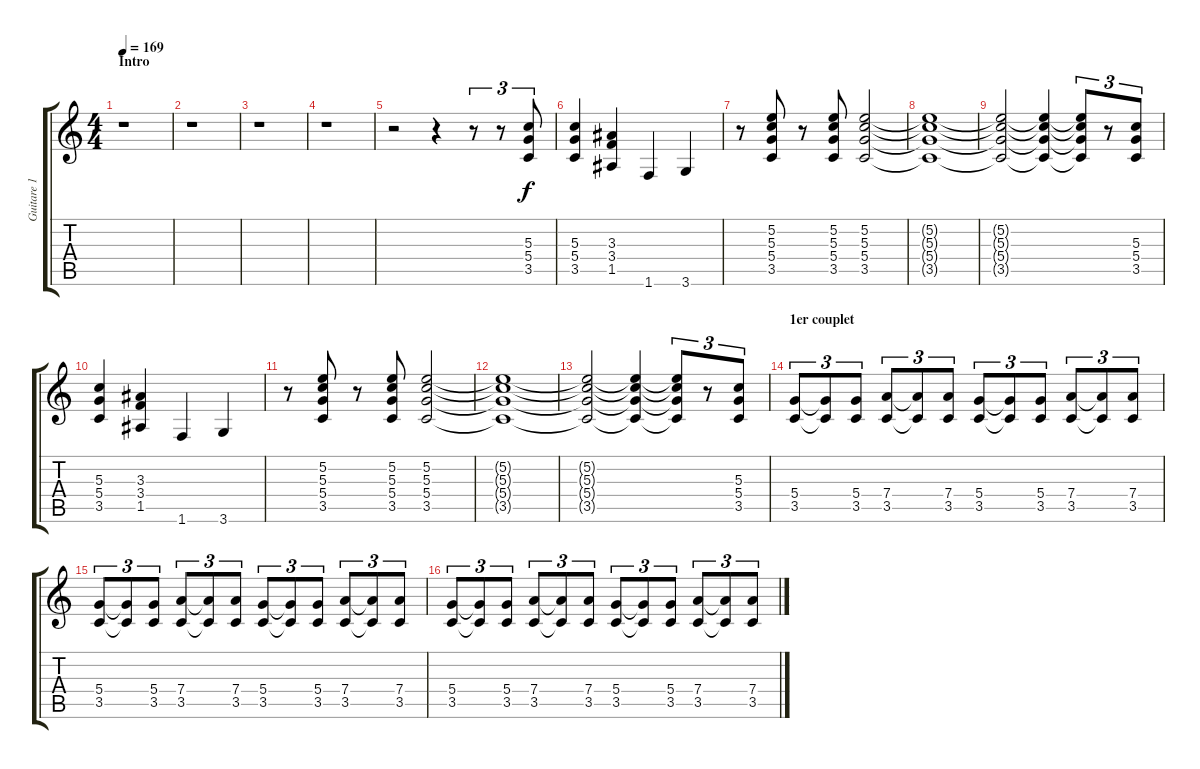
\track ("Guitare 1" "Guitare 1") {instrument distortionguitar}
\staff {score tabs}
\tuning (E4 B3 G3 D3 A2 E2) {hide}
\ts (4 4)
\section ("" "Intro")
\tempo 169
\clef g2
\ks c
r.1{dy f instrument distortionguitar} |
r.1 |
r.1 |
r.1 |
r.2 r.4 r.8{tu (3 2)} r.8{tu (3 2)} (5.3 5.4 3.5).8{tu (3 2)} |
(5.3 5.4 3.5).4 (3.3 3.4 1.5).4 1.6.4 3.6.4 |
r.8 (5.2 5.3 5.4 3.5).8 r.8 (5.2 5.3 5.4 3.5).8 (5.2 5.3 5.4 3.5).2 |
(5.2{t} 5.3{t} 5.4{t} 3.5{t}).1 |
(5.2{t} 5.3{t} 5.4{t} 3.5{t}).2 (5.2{t} 5.3{t} 5.4{t} 3.5{t}).4 (5.2{t} 5.3{t} 5.4{t} 3.5{t}).8{tu (3 2)} r.8{tu (3 2)} (5.3 5.4 3.5).8{tu (3 2)} |
(5.3 5.4 3.5).4 (3.3 3.4 1.5).4 1.6.4 3.6.4 |
r.8 (5.2 5.3 5.4 3.5).8 r.8 (5.2 5.3 5.4 3.5).8 (5.2 5.3 5.4 3.5).2 |
(5.2{t} 5.3{t} 5.4{t} 3.5{t}).1 |
(5.2{t} 5.3{t} 5.4{t} 3.5{t}).2 (5.2{t} 5.3{t} 5.4{t} 3.5{t}).4 (5.2{t} 5.3{t} 5.4{t} 3.5{t}).8{tu (3 2)} r.8{tu (3 2)} (5.3 5.4 3.5).8{tu (3 2)} |
\section ("" "1er couplet")
(5.4 3.5).8{tu (3 2)} (5.4{t} 3.5{t}).8{tu (3 2)} (5.4 3.5).8{tu (3 2)} (7.4 3.5).8{tu (3 2)} (7.4{t} 3.5{t}).8{tu (3 2)} (7.4 3.5).8{tu (3 2)} (5.4 3.5).8{tu (3 2)} (5.4{t} 3.5{t}).8{tu (3 2)} (5.4 3.5).8{tu (3 2)} (7.4 3.5).8{tu (3 2)} (7.4{t} 3.5{t}).8{tu (3 2)} (7.4 3.5).8{tu (3 2)} |
(5.4 3.5).8{tu (3 2)} (5.4{t} 3.5{t}).8{tu (3 2)} (5.4 3.5).8{tu (3 2)} (7.4 3.5).8{tu (3 2)} (7.4{t} 3.5{t}).8{tu (3 2)} (7.4 3.5).8{tu (3 2)} (5.4 3.5).8{tu (3 2)} (5.4{t} 3.5{t}).8{tu (3 2)} (5.4 3.5).8{tu (3 2)} (7.4 3.5).8{tu (3 2)} (7.4{t} 3.5{t}).8{tu (3 2)} (7.4 3.5).8{tu (3 2)} |
(5.4 3.5).8{tu (3 2)} (5.4{t} 3.5{t}).8{tu (3 2)} (5.4 3.5).8{tu (3 2)} (7.4 3.5).8{tu (3 2)} (7.4{t} 3.5{t}).8{tu (3 2)} (7.4 3.5).8{tu (3 2)} (5.4 3.5).8{tu (3 2)} (5.4{t} 3.5{t}).8{tu (3 2)} (5.4 3.5).8{tu (3 2)} (7.4 3.5).8{tu (3 2)} (7.4{t} 3.5{t}).8{tu (3 2)} (7.4 3.5).8{tu (3 2)}
